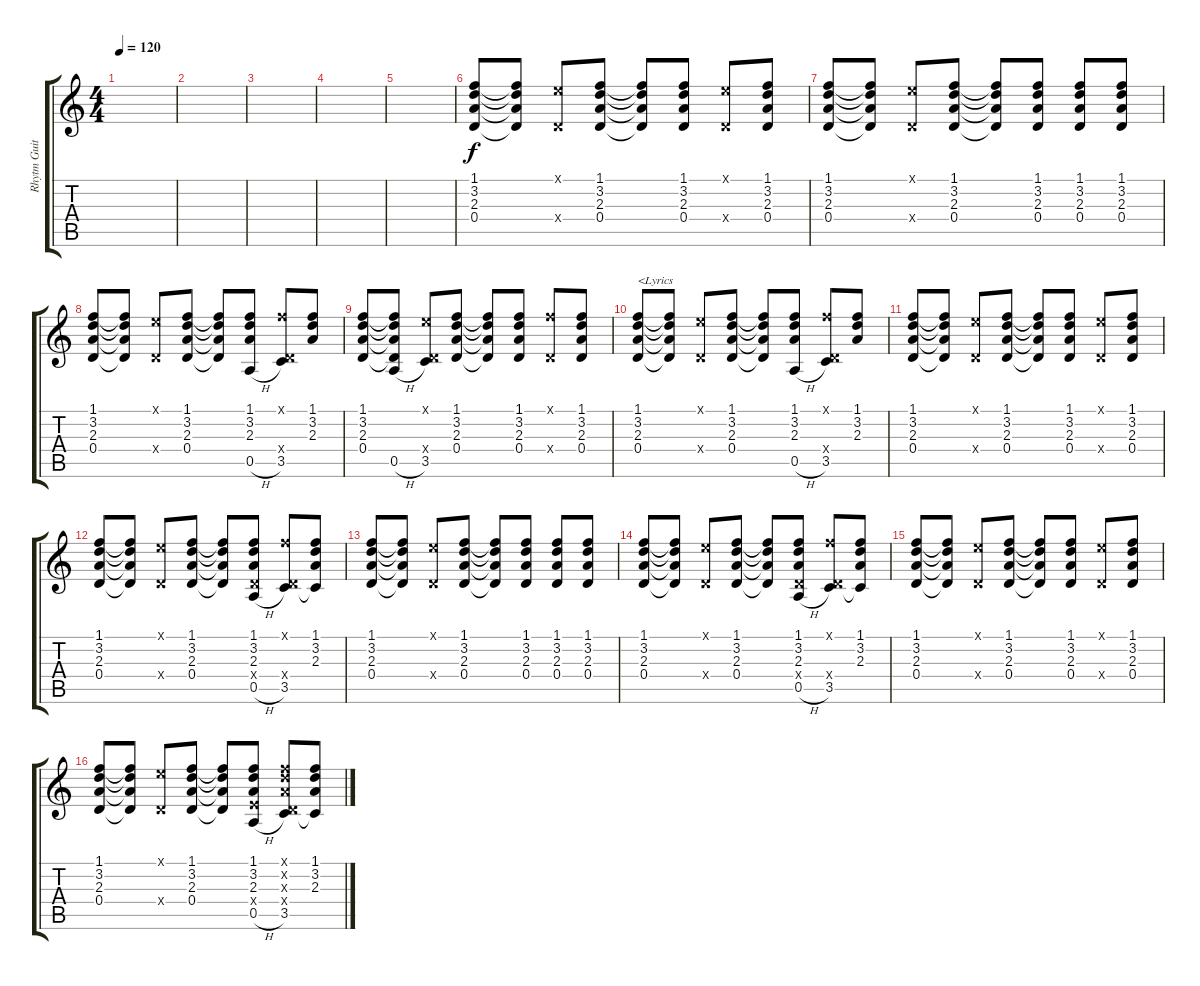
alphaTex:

\track ("Rhytm Guitar 2" "Rhytm Guit") {instrument acousticguitarsteel}
\staff {score tabs}
\tuning (E4 B3 G3 D3 A2 E2) {hide}
\ts (4 4)
\tempo 120
\clef g2
\ks c
|
|
|
|
|
(1.1 3.2 2.3 0.4).8 (1.1{t} 3.2{t} 2.3{t} 0.4{t}).8 (0.1{x} 0.4{x}).8 (1.1 3.2 2.3 0.4).8 (1.1{t} 3.2{t} 2.3{t} 0.4{t}).8 (1.1 3.2 2.3 0.4).8 (0.1{x} 0.4{x}).8 (1.1 3.2 2.3 0.4).8 |
(1.1 3.2 2.3 0.4).8 (1.1{t} 3.2{t} 2.3{t} 0.4{t}).8 (0.1{x} 0.4{x}).8 (1.1 3.2 2.3 0.4).8 (1.1{t} 3.2{t} 2.3{t} 0.4{t}).8 (1.1 3.2 2.3 0.4).8 (1.1 3.2 2.3 0.4).8 (1.1 3.2 2.3 0.4).8 |
(1.1 3.2 2.3 0.4).8 (1.1{t} 3.2{t} 2.3{t} 0.4{t}).8 (0.1{x} 0.4{x}).8 (1.1 3.2 2.3 0.4).8 (1.1{t} 3.2{t} 2.3{t} 0.4{t}).8 (1.1 3.2 2.3 0.5{h}).8 (1.1{x} 0.4{x} 3.5).8 (1.1 3.2 2.3).8 |
(1.1 3.2 2.3 0.4).8 (1.1{t} 3.2{t} 2.3{t} 0.4{t} 0.5{h}).8 (0.1{x} 0.4{x} 3.5).8 (1.1 3.2 2.3 0.4).8 (1.1{t} 3.2{t} 2.3{t} 0.4{t}).8 (1.1 3.2 2.3 0.4).8 (1.1{x} 0.4{x}).8 (1.1 3.2 2.3 0.4).8 |
(1.1 3.2 2.3 0.4).8{txt "<Lyrics"} (1.1{t} 3.2{t} 2.3{t} 0.4{t}).8 (0.1{x} 0.4{x}).8 (1.1 3.2 2.3 0.4).8 (1.1{t} 3.2{t} 2.3{t} 0.4{t}).8 (1.1 3.2 2.3 0.5{h}).8 (1.1{x} 0.4{x} 3.5).8 (1.1 3.2 2.3).8 |
(1.1 3.2 2.3 0.4).8 (1.1{t} 3.2{t} 2.3{t} 0.4{t}).8 (0.1{x} 0.4{x}).8 (1.1 3.2 2.3 0.4).8 (1.1{t} 3.2{t} 2.3{t} 0.4{t}).8 (1.1 3.2 2.3 0.4).8 (0.1{x} 0.4{x}).8 (1.1 3.2 2.3 0.4).8 |
(1.1 3.2 2.3 0.4).8 (1.1{t} 3.2{t} 2.3{t} 0.4{t}).8 (0.1{x} 0.4{x}).8 (1.1 3.2 2.3 0.4).8 (1.1{t} 3.2{t} 2.3{t} 0.4{t}).8 (1.1 3.2 2.3 0.4{x} 0.5{h}).8 (1.1{x} 0.4{x} 3.5).8 (1.1 3.2 2.3 3.5{t}).8 |
(1.1 3.2 2.3 0.4).8 (1.1{t} 3.2{t} 2.3{t} 0.4{t}).8 (0.1{x} 0.4{x}).8 (1.1 3.2 2.3 0.4).8 (1.1{t} 3.2{t} 2.3{t} 0.4{t}).8 (1.1 3.2 2.3 0.4).8 (1.1 3.2 2.3 0.4).8 (1.1 3.2 2.3 0.4).8 |
(1.1 3.2 2.3 0.4).8 (1.1{t} 3.2{t} 2.3{t} 0.4{t}).8 (0.1{x} 0.4{x}).8 (1.1 3.2 2.3 0.4).8 (1.1{t} 3.2{t} 2.3{t} 0.4{t}).8 (1.1 3.2 2.3 0.4{x} 0.5{h}).8 (1.1{x} 0.4{x} 3.5).8 (1.1 3.2 2.3 3.5{t}).8 |
(1.1 3.2 2.3 0.4).8 (1.1{t} 3.2{t} 2.3{t} 0.4{t}).8 (0.1{x} 0.4{x}).8 (1.1 3.2 2.3 0.4).8 (1.1{t} 3.2{t} 2.3{t} 0.4{t}).8 (1.1 3.2 2.3 0.4).8 (0.1{x} 0.4{x}).8 (1.1 3.2 2.3 0.4).8 |
(1.1 3.2 2.3 0.4).8 (1.1{t} 3.2{t} 2.3{t} 0.4{t}).8 (0.1{x} 0.4{x}).8 (1.1 3.2 2.3 0.4).8 (1.1{t} 3.2{t} 2.3{t} 0.4{t}).8 (1.1 3.2 2.3 2.4{x} 0.5{h}).8 (1.1{x} 3.2{x} 2.3{x} 0.4{x} 3.5).8 (1.1 3.2 2.3 3.5{t}).8
